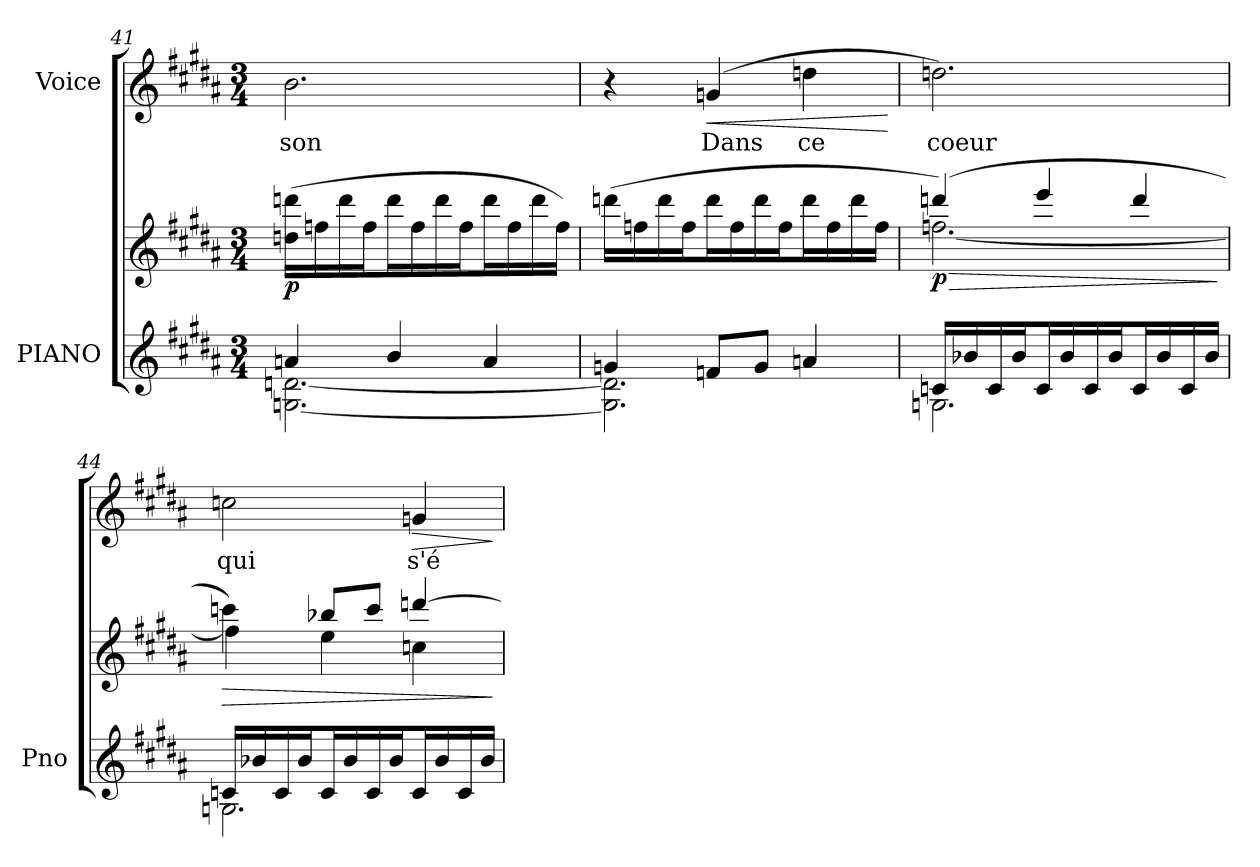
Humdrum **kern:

**kern	**kern	**dynam	**kern	**text	**dynam
*part2	*part2	*part2	*part1	*part1	*part1
*staff3	*staff2	*staff2/3	*staff1	*staff1	*staff1
*I"PIANO	*	*	*I"Voice	*	*
*I'Pno	*	*	*	*	*
*clefG2	*clefG2	*	*clefG2	*	*
*k[f#c#g#d#a#]	*k[f#c#g#d#a#]	*	*k[f#c#g#d#a#]	*	*
*M3/4	*M3/4	*	*M3/4	*	*
=41	=41	=41	=41	=41	=41
*^	*	*	*	*	*
!	!	!	!LO:DY:b	!	!	!
4an/	[2.Gn\ [2.dn\	(16ddn\ 16dddn\LL	p	2.b\	-son	.
.	.	16ffn\	.	.	.	.
.	.	16ddd\	.	.	.	.
.	.	16ff\J	.	.	.	.
4b/	.	16ddd\L	.	.	.	.
.	.	16ff\	.	.	.	.
.	.	16ddd\	.	.	.	.
.	.	16ff\J	.	.	.	.
4a/	.	16ddd\L	.	.	.	.
.	.	16ff\	.	.	.	.
.	.	16ddd\	.	.	.	.
.	.	16ff\JJ)	.	.	.	.
=42	=42	=42	=42	=42	=42	=42
4gn/	2.G\] 2.d\]	(16dddn\LL	.	4r	.	.
.	.	16ffn\	.	.	.	.
.	.	16ddd\	.	.	.	.
.	.	16ff\J	.	.	.	.
!	!	!	!	!	!	!LO:HP:b
8fn/L	.	16ddd\L	.	(4gn/	Dans	<
.	.	16ff\	.	.	.	.
8g/J	.	16ddd\	.	.	.	.
.	.	16ff\J	.	.	.	.
4an/	.	16ddd\L	.	4ddn\	ce	.
.	.	16ff\	.	.	.	.
.	.	16ddd\	.	.	.	.
.	.	16ff\JJ	.	.	.	.
*v	*v	*	*	*	*	*
.	.	.	.	.	[
=43	=43	=43	=43	=43	=43
*^	*	*	*	*	*
!	!	!	!LO:HP:b	!	!	!
*	*	*^	*	*	*	*
!	!	!	!	!LO:DY:n=1:b	!	!	!
16cn/LL	2.Gn\	(4dddn/)	[2.ffn\	> p	2.ddn\)	coeur	.
16b-X/	.	.	.	.	.	.	.
16c/	.	.	.	.	.	.	.
16b-/J	.	.	.	.	.	.	.
16c/L	.	4eee/	.	.	.	.	.
16b-/	.	.	.	.	.	.	.
16c/	.	.	.	.	.	.	.
16b-/J	.	.	.	.	.	.	.
16c/L	.	4ddd/	.	.	.	.	.
16b-/	.	.	.	.	.	.	.
16c/	.	.	.	.	.	.	.
16b-/JJ	.	.	.	.	.	.	.
*v	*v	*	*	*	*	*	*
*	*v	*v	*	*	*	*
.	.	]	.	.	.
=44	=44	=44	=44	=44	=44
*^	*	*	*	*	*
!	!	!	!LO:HP:b	!	!	!
*	*	*^	*	*	*	*
16cn/LL	2.Gn\	4cccn\)	4ffn\]	>	2ccn\	qui	.
16b-X/	.	.	.	.	.	.	.
16c/	.	.	.	.	.	.	.
16b-/J	.	.	.	.	.	.	.
16c/L	.	8bb-X/L	4ee\	.	.	.	.
16b-/	.	.	.	.	.	.	.
16c/	.	8ccc/J	.	.	.	.	.
16b-/J	.	.	.	.	.	.	.
!	!	!	!	!	!	!	!LO:HP:b
16c/L	.	[4dddn/	4ccn\	.	4gn/	s'é-	>
16b-/	.	.	.	.	.	.	.
16c/	.	.	.	.	.	.	.
16b-/JJ	.	.	.	.	.	.	.
*v	*v	*	*	*	*	*	*
*	*v	*v	*	*	*	*
.	.	]	.	.	]
=	=	=	=	=	=
*-	*-	*-	*-	*-	*-
